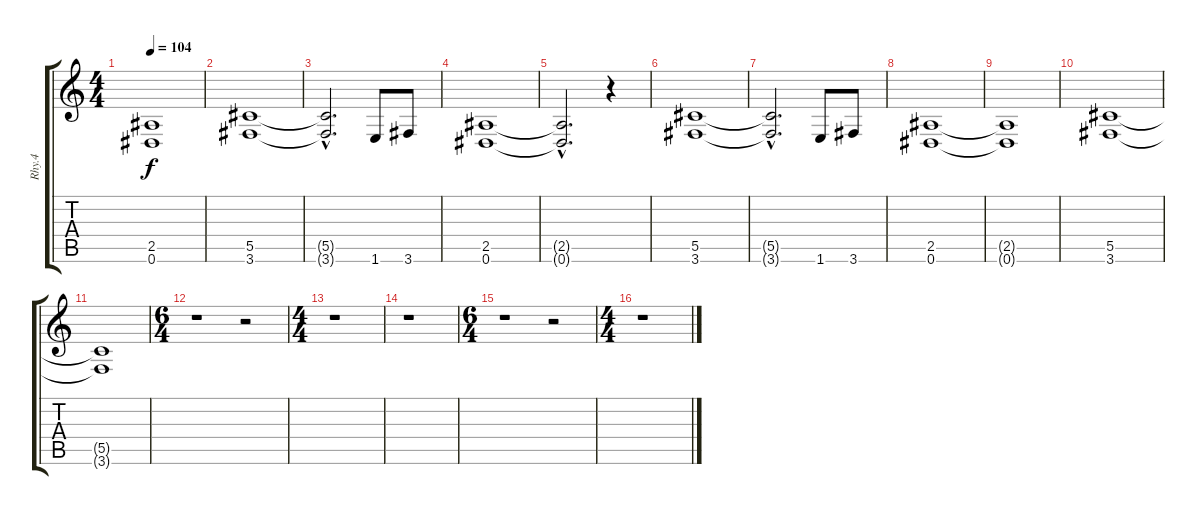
\track ("Rhy.4" "Rhy.4") {instrument distortionguitar}
\staff {score tabs}
\tuning (Eb4 Bb3 Gb3 Db3 Ab2 Eb2) {hide}
\ts (4 4)
\tempo 104
\clef g2
\ks c
(2.5{t} 0.6{t}).1{dy f} |
(5.5 3.6).1 |
(5.5{hac t} 3.6{hac t}).2{d} 1.6.8 3.6.8 |
(2.5 0.6).1 |
(2.5{hac t} 0.6{hac t}).2{d} r.4 |
(5.5 3.6).1 |
(5.5{hac t} 3.6{hac t}).2{d} 1.6.8 3.6.8 |
(2.5 0.6).1 |
(2.5{t} 0.6{t}).1 |
(5.5 3.6).1 |
(5.5{t} 3.6{t}).1 |
\ts (6 4)
r.1 r.2 |
\ts (4 4)
r.1 |
r.1 |
\ts (6 4)
r.1 r.2 |
\ts (4 4)
r.1
